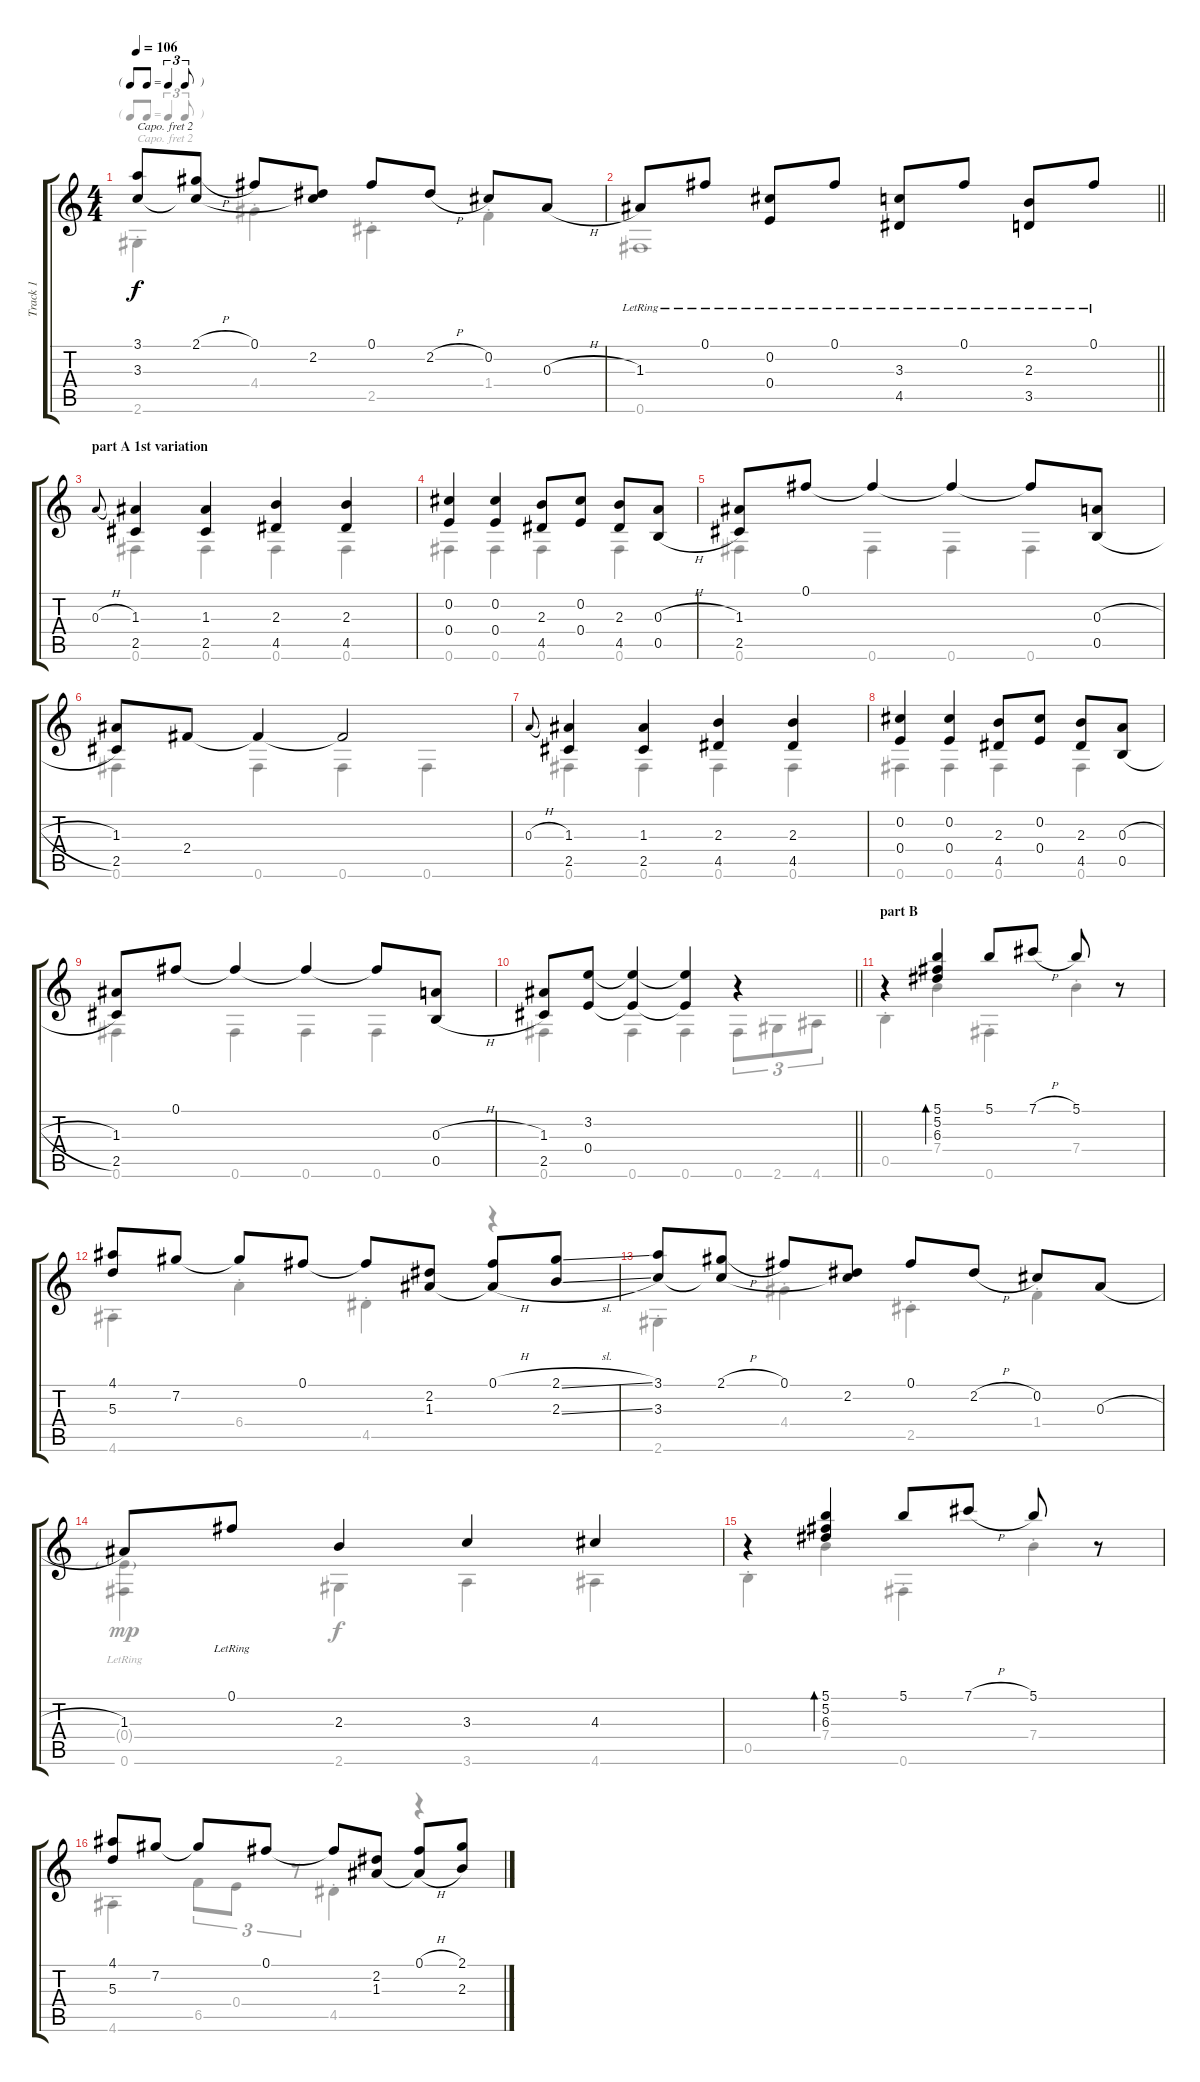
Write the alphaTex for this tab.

\track ("Track 1" "Track 1") {instrument acousticguitarsteel}
\staff {score tabs}
\capo 2
\tuning (E4 B3 G3 D3 A2 E2) {hide}
\voice
\ts (4 4)
\tf triplet8th
\tempo 106
\clef g2
\ks c
(3.1 3.3).8{dy f} (2.1{h} 3.3{t}).8 0.1.8 (2.2 3.3{t}).8 0.1.8 2.2{h}.8 0.2.8 0.3{h}.8 |
\barLineRight lightlight
1.3{lr}.8 0.1{lr}.8 (0.2{lr} 0.4{lr}).8 0.1{lr}.8 (3.3{lr} 4.5{lr}).8 0.1{lr}.8 (2.3{lr} 3.5{lr}).8 0.1{lr}.8 |
\section ("" "part A 1st variation")
0.3{h}.8{gr onbeat} (1.3 2.5).4 (1.3 2.5).4 (2.3 4.5).4 (2.3 4.5).4 |
(0.2 0.4).4 (0.2 0.4).4 (2.3 4.5).8 (0.2 0.4).8 (2.3 4.5).8 (0.3{h} 0.5{h}).8 |
(1.3 2.5).8 0.1.8 0.1{t}.4 0.1{t}.4 0.1{t}.8 (0.3{h} 0.5{h}).8 |
(1.3 2.5).8 2.4.8 2.4{t}.4 2.4{t}.2 |
0.3{h}.8{gr onbeat} (1.3 2.5).4 (1.3 2.5).4 (2.3 4.5).4 (2.3 4.5).4 |
(0.2 0.4).4 (0.2 0.4).4 (2.3 4.5).8 (0.2 0.4).8 (2.3 4.5).8 (0.3{h} 0.5{h}).8 |
(1.3 2.5).8 0.1.8 0.1{t}.4 0.1{t}.4 0.1{t}.8 (0.3{h} 0.5{h}).8 |
\barLineRight lightlight
(1.3 2.5).8 (3.2 0.4).8 (3.2{t} 0.4{t}).4 (3.2{t} 0.4{t}).4 r.4 |
\section ("" "part B")
r.4 (5.1 5.2 6.3).4{bd 60} 5.1.8 7.1{h}.8 5.1.8 r.8 |
(4.1 5.3).8 7.2.8 7.2{t}.8 0.1.8 0.1{t}.8 (2.2 1.3).8 (0.1{h} 1.3{h t}).8 (2.1{sl} 2.3{sl}).8 |
(3.1 3.3).8 (2.1{h} 3.3{t}).8 0.1.8 (2.2 3.3{t}).8 0.1.8 2.2{h}.8 0.2.8 0.3{h}.8 |
1.3.8 0.1{lr}.8 2.3.4 3.3.4 4.3.4 |
r.4 (5.1 5.2 6.3).4{bd 60} 5.1.8 7.1{h}.8 5.1.8 r.8 |
(4.1 5.3).8 7.2.8 7.2{t}.8 0.1.8 0.1{t}.8 (2.2 1.3).8 (0.1{h} 1.3{h t}).8 (2.1{sl} 2.3{sl}).8
\voice
\clef g2
\ottava regular
\simile none
\ks c
2.6{st}.4{dy f} 4.4{st}.4 2.5{st}.4 1.4{st}.4 |
\barLineRight lightlight
0.6.1 |
0.6.4 0.6.4 0.6.4 0.6.4 |
0.6.4 0.6.4 0.6.4 0.6.4 |
0.6.4 0.6.4 0.6.4 0.6.4 |
0.6.4 0.6.4 0.6.4 0.6.4 |
0.6.4 0.6.4 0.6.4 0.6.4 |
0.6.4 0.6.4 0.6.4 0.6.4 |
0.6.4 0.6.4 0.6.4 0.6.4 |
\barLineRight lightlight
0.6.4 0.6.4 0.6.4 0.6.8{tu (3 2)} 2.6.8{tu (3 2)} 4.6.8{tu (3 2)} |
0.5{st}.4 7.4{st}.4 0.6{st}.4 7.4{st}.4 |
4.6{st}.4 6.4{st}.4 4.5{st}.4 r.4 |
2.6{st}.4 4.4{st}.4 2.5{st}.4 1.4{st}.4 |
(0.4{g lr} 0.6).4{dy mp} 2.6.4{dy f} 3.6.4 4.6.4 |
0.5{st}.4 7.4{st}.4 0.6{st}.4 7.4{st}.4 |
4.6{st}.4 6.5.8{tu (3 2)} 0.4.8{tu (3 2)} r.8{tu (3 2)} 4.5{st}.4 r.4
